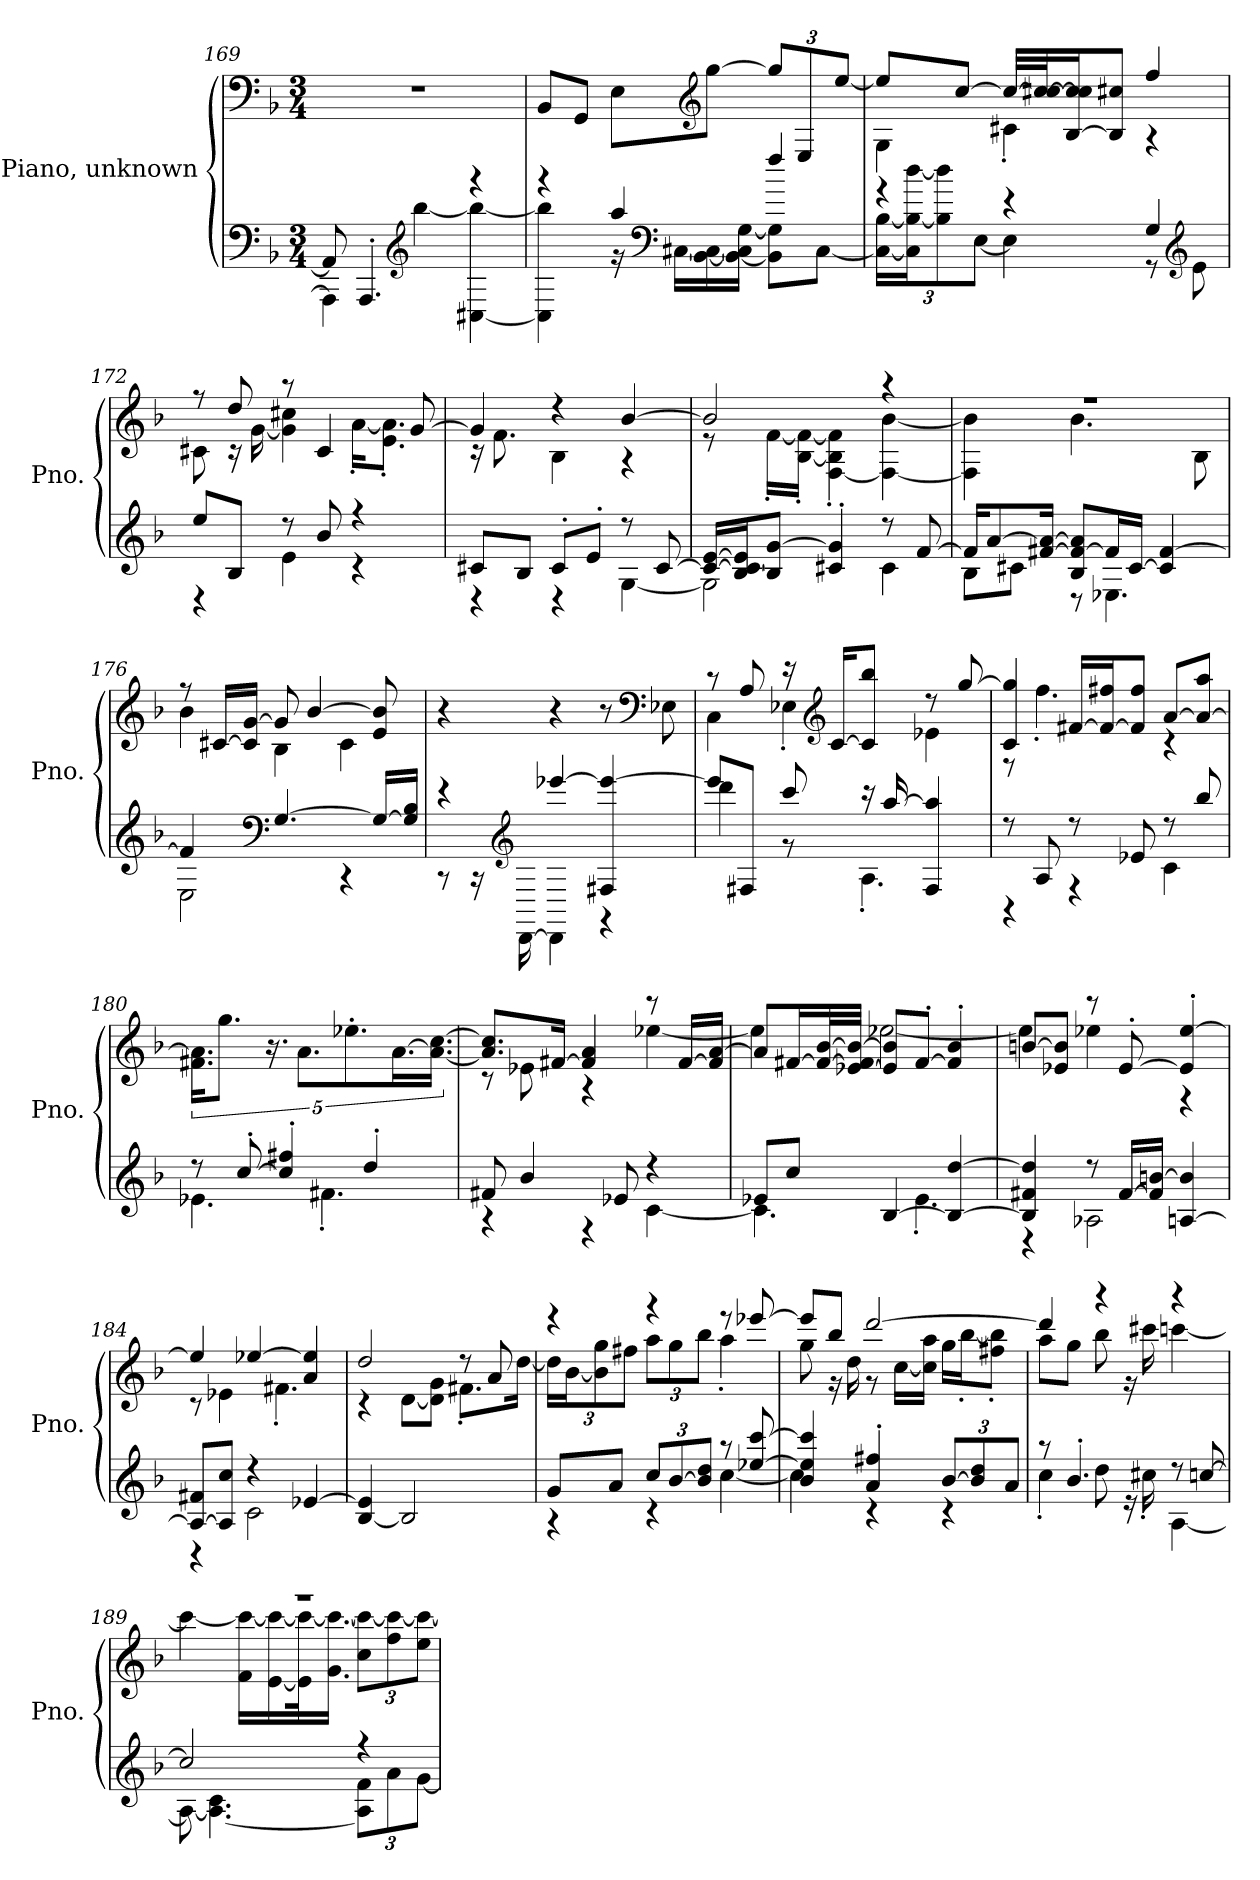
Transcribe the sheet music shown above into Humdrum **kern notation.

**kern	**kern
*part1	*part1
*staff2	*staff1
*I"Piano, unknown	*
*I'Pno.	*
!!LO:LB:g=z
*clefF4	*clefF4
*k[b-]	*k[b-]
*M3/4	*M3/4
=169	=169
*^	*
8AA/]	4AAA\]	2.r
4.AAA'/	.	.
*clefG2	*	*
.	[4bb-\	.
4r	[4C#X\ 4bb-\_	.
=170	=170	=170
4r	4C#\] 4bb-\]	8BB-/L
.	.	8GG/J
4aa/	16r	8E\L
*clefF4	*	*
.	[16C#X\LL	.
*	*	*clefG2
.	[16BB-\ 16C#\_	[8gg\J
.	16BB-\_ 16C#\] [16G\JJ	.
*	*	*Xbrackettup
4ff/	8BB-\] 8G\]L	12gg/L]
.	.	12E/
.	[8C#\J	.
.	.	[12ee/J
=171	=171	=171
*	*Xbrackettup	*
*	*	*^
4r	24C#\_ [24B-\LL	8ee/L]	4G\
.	24C#\] 24B-\_ [24dd\J	.	.
.	12B-\] 12dd\]	.	.
.	.	[8cc/J	.
.	[12E\J	.	.
4r	4E\]	32cc/LLL_	4c#X'\
.	.	32cc/_ [32cc#X/J	.
.	.	[16B-/ 16cc/] 16cc#/]J	.
.	.	8B-/] 8cc#X/J	.
4G/	8r	4ff/	4r
*clefG2	*	*	*
.	8e\	.	.
!!LO:LB:g=z	!!
=172	=172	=172	=172
8ee/L	4r	8r	8c#X\
8B-/J	.	8dd/	16r
.	.	.	[16g\
8r	4e\	8r	4g\] 4cc#X\
8b-/	.	4c#/	.
4r	4r	.	[16a'\KL
.	.	.	8.e\' 8.a\]'J
.	.	[8g/	.
=173	=173	=173	=173
8c#X/L	4r	4g/]	16r
.	.	.	8.f\
8B-/J	.	.	.
8c#'/L	4r	4r	4B-\
8e'/J	.	.	.
8r	[4G\	[4b-/	4r
[8c#/	.	.	.
=174	=174	=174	=174
16c#/_ [16e/LL	2G\]	2b-/]	8r
[16B-/ 16c#/] 16e/]J	.	.	.
8B-/] [8g/J	.	.	[16f'\LL
.	.	.	[16B-\' 16f\_'JJ
4c#X/' 4g/]'	.	.	[4F\' 4B-\]' 4f\]'
8r	4c#\	4r	4F\_ [4b-\
[8f/	.	.	.
!!LO:PB:g=z	!!
=175	=175	=175	=175
16f/KL]	8B-\L	2.r	4F\] 4b-\]
[8a/	.	.	.
.	8c#X\J	.	.
[16f#X/ 16a/_Jk	.	.	.
8B-/ 8f#/_ 8a/]L	8r	.	4.b-\
16f#/L]	4.E-X\	.	.
[16c#/JJ	.	.	.
4c#/] [4f#/	.	.	.
.	.	.	8B-\
=176	=176	=176	=176
4f#/]	2E\	8r	4b-\
.	.	[16c#X/LL	.
.	.	16c#/] [16g/JJ	.
*clefF4	*	*	*
[4.G/	.	8g/]	4B-\
.	.	[4b-/	.
.	4r	.	4c#\
16G/LL_	.	8e/ 8b-/]	.
16G/] 16B-/JJ	.	.	.
*	*	*v	*v
=177	=177	=177
4r	8r	4r
.	16r	.
*clefG2	*	*
.	[16DD\	.
[4eee-X/	4DD\]	4r
4F#X/ 4eee-/_	4r	8r
*	*	*clefF4
.	.	8E-X\
!!LO:LB:g=z
=178	=178	=178
*	*	*^
8eee-/L]	4ddd\	8r	4C\
8F#X/J	.	8A/	.
8ccc/	8r	16r	4E-X'\
*	*	*clefG2	*
.	.	[16c/KL	.
16r	4.A'\	8c/] 8bb-/J	.
[16aa/	.	.	.
4F#/ 4aa/]	.	8r	4e-X\
.	.	[8gg/	.
=179	=179	=179	=179
8r	4r	4c/ 4gg/]	8r
8A/	.	.	4.ff'\
8r	4r	[16f#X/LL	.
.	.	16f#/_ 16ff#X/J	.
8e-X/	.	8f#/] 8ff#/J	.
8r	4c\	[8a/L	4r
8bb-/	.	8a/_ 8aa/J	.
*	*	*v	*v
=180	=180	=180
*	*	*brackettup
8r	4.e-X\	20.f#X\ 20.a\]KL
.	.	10.gg\J
[8cc'/	.	.
.	.	20.r
4cc/]' 4ff#X/'	.	.
.	.	10.a\L
.	4.f#X'\	.
.	.	10.ee-X'\
4dd'/	.	.
.	.	[20.a\L
.	.	20.a\_ [20.cc\JJ
!!LO:LB:g=z
=181	=181	=181
*	*	*^
8f#X/	4r	8.a/] 8.cc/]L	8r
4b-/	.	.	8e-X\
.	.	[16f#X/Jk	.
.	4r	4f#/] 4a/	4r
8e-X/	.	.	.
4r	[4c\	8r	[4ee-X\
.	.	[16f#/LL	.
.	.	16f#/] [16a/JJ	.
=182	=182	=182	=182
8e-X/L	4.c\]	8a/L]	4ee-\]
8cc/J	.	[16f#X/L	.
.	.	32f#/_ [32b-/L	.
.	.	[32e-X/ 32f#/] 32b-/_JJJ	.
[4B-/	.	8e-/] 8b-/]L	[2ee-X\
.	4.e-'\	[8f#'/J	.
4B-/_ [4dd/	.	4f#/]' 4b-/'	.
=183	=183	=183	=183
4B-/] 4f#X/ 4dd/]	4r	[8bn/L	4ee-\]
.	.	8e-X/ 8b/]J	.
8r	2A-X\	8r	4ee-X\
[16f#/LL	.	[8e-'/	.
16f#/] [16bn/JJ	.	.	.
[4An/ 4b/]	.	4e-/]' [4ee-/'	4r
!!LO:LB:g=z	!!
=184	=184	=184	=184
8A/_ 8f#X/L	4r	4ee-/]	8r
8A/] 8cc/J	.	.	4e-X\
4r	2c\	[4ee-X/	.
.	.	.	4.f#X'\
[4e-X/	.	4a/ 4ee-/]	.
*v	*v	*	*
=185	=185	=185
[4B-/ 4e-/]	2dd/	4r
2B-/]	.	[8d\L
.	.	8d\] 8g\J
.	8r	8.f#X'\L
.	8a/	.
.	.	[16dd\Jk
=186	=186	=186
*^	*	*
*	*	*	*Xbrackettup
8g/L	4r	4r	24dd\LL]
.	.	.	[24b-\J
.	.	.	12b-\] 12gg\
8a/J	.	.	.
.	.	.	12ff#X\J
12cc/L	4r	4r	12aa\L
[12b-/	.	.	12gg\
12b-/] 12dd/J	.	.	12bb-\J
8r	[4cc\	8r	4aa'\
[8ee-X/ [8ccc/	.	[8eee-X/	.
=187	=187	=187	=187
4b-/ 4ee-/] 4ccc/]	4cc\]	8eee-/L]	8gg\
.	.	8bb-/J	16r
.	.	.	16dd\
4a/' 4ff#X/'	4r	[2ddd/	8r
.	.	.	[16cc\LL
.	.	.	16cc\] 16aa\JJ
[12b-/L	4r	.	16gg\LL
.	.	.	[16bb-'\J
12b-/] 12dd/	.	.	.
.	.	.	8ff#X\' 8bb-\]'J
12a/J	.	.	.
!!LO:LB:g=z	!!
=188	=188	=188	=188
8r	4cc'\	4ddd/]	8aa\L
4.b-'/	.	.	8gg\J
.	8dd\	4r	8bb-\
.	16r	.	16r
.	16cc#X'\	.	16ccc#X\
8r	[4A\	4r	[4cccn\
[8ccn/	.	.	.
=189	=189	=189	=189
2cc/]	8A\_	2.r	4ccc\_
.	4.A\_ 4.c\	.	.
.	.	.	16f\ 16ccc\_LL
.	.	.	[16e\ 16ccc\_
.	.	.	32e\] 32ccc\_K
.	.	.	16.g\ 16.ccc\_JJ
4r	12A\] 12f\L	.	12cc\ 12ccc\_L
.	12a\	.	12ff\ 12ccc\_
.	[12g\J	.	12ee\ 12ccc\_J
*v	*v	*	*
*	*v	*v
=	=
*-	*-
